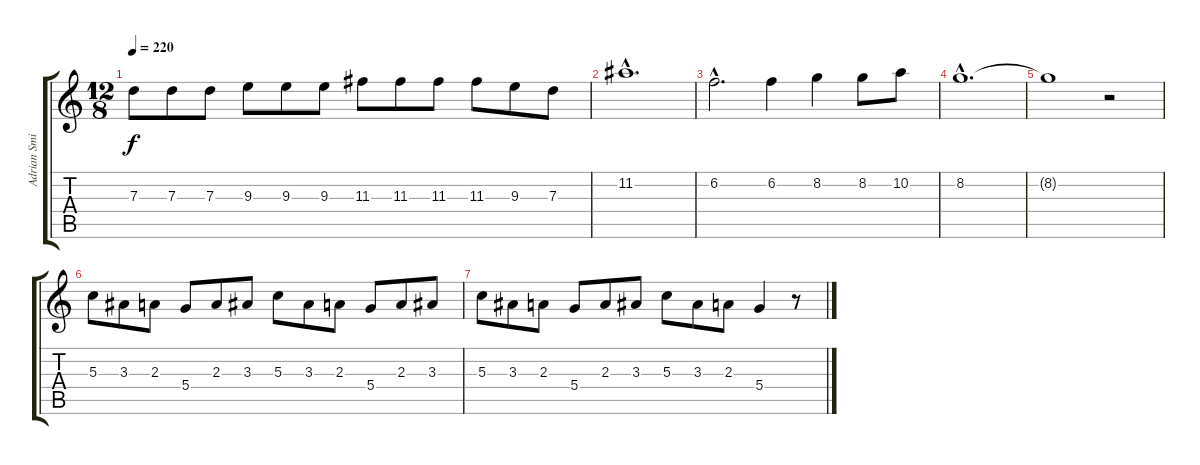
\track ("Adrian Smith" "Adrian Smi") {instrument distortionguitar}
\staff {score tabs}
\tuning (E4 B3 G3 D3 A2 E2) {hide}
\ts (12 8)
\tempo 220
\clef g2
\ks c
7.3.8{dy f} 7.3.8 7.3.8 9.3.8 9.3.8 9.3.8 11.3.8 11.3.8 11.3.8 11.3.8 9.3.8 7.3.8 |
11.2{hac}.1{d} |
6.2{hac}.2{d} 6.2.4 8.2.4 8.2.8 10.2.8 |
8.2{hac}.1{d} |
8.2{t}.1 r.2 |
5.3.8 3.3.8 2.3.8 5.4.8 2.3.8 3.3.8 5.3.8 3.3.8 2.3.8 5.4.8 2.3.8 3.3.8 |
5.3.8 3.3.8 2.3.8 5.4.8 2.3.8 3.3.8 5.3.8 3.3.8 2.3.8 5.4.4 r.8
